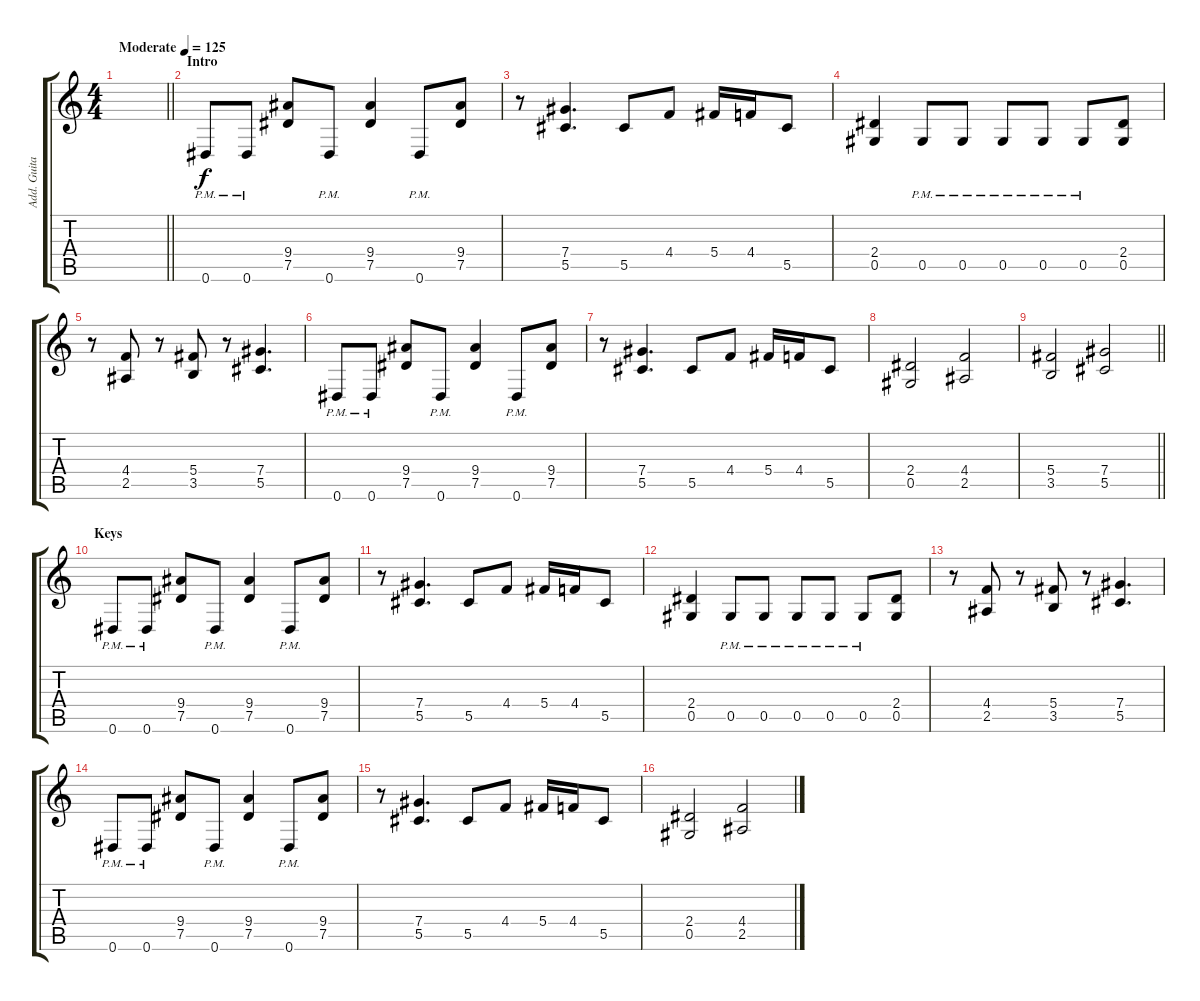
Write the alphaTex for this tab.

\track ("Add. Guitar Overdub" "Add. Guita") {instrument distortionguitar}
\staff {score tabs}
\tuning (Eb4 Bb3 Gb3 Db3 Ab2 Eb2) {hide}
\ts (4 4)
\tempo (125 "Moderate")
\clef g2
\barLineRight lightlight
\ks c
|
\section ("" "Intro")
0.6{pm}.8 0.6{pm}.8 (9.4 7.5).8 0.6{pm}.8 (9.4 7.5).4 0.6{pm}.8 (9.4 7.5).8 |
r.8 (7.4 5.5).4{d} 5.5.8 4.4.8 5.4.16 4.4.16 5.5.8 |
(2.4 0.5).4 0.5{pm}.8 0.5{pm}.8 0.5{pm}.8 0.5{pm}.8 0.5{pm}.8 (2.4 0.5).8 |
r.8 (4.4 2.5).8 r.8 (5.4 3.5).8 r.8 (7.4 5.5).4{d} |
0.6{pm}.8 0.6{pm}.8 (9.4 7.5).8 0.6{pm}.8 (9.4 7.5).4 0.6{pm}.8 (9.4 7.5).8 |
r.8 (7.4 5.5).4{d} 5.5.8 4.4.8 5.4.16 4.4.16 5.5.8 |
(2.4 0.5).2 (4.4 2.5).2 |
\barLineRight lightlight
(5.4 3.5).2 (7.4 5.5).2 |
\section ("" "Keys")
0.6{pm}.8 0.6{pm}.8 (9.4 7.5).8 0.6{pm}.8 (9.4 7.5).4 0.6{pm}.8 (9.4 7.5).8 |
r.8 (7.4 5.5).4{d} 5.5.8 4.4.8 5.4.16 4.4.16 5.5.8 |
(2.4 0.5).4 0.5{pm}.8 0.5{pm}.8 0.5{pm}.8 0.5{pm}.8 0.5{pm}.8 (2.4 0.5).8 |
r.8 (4.4 2.5).8 r.8 (5.4 3.5).8 r.8 (7.4 5.5).4{d} |
0.6{pm}.8 0.6{pm}.8 (9.4 7.5).8 0.6{pm}.8 (9.4 7.5).4 0.6{pm}.8 (9.4 7.5).8 |
r.8 (7.4 5.5).4{d} 5.5.8 4.4.8 5.4.16 4.4.16 5.5.8 |
(2.4 0.5).2 (4.4 2.5).2
